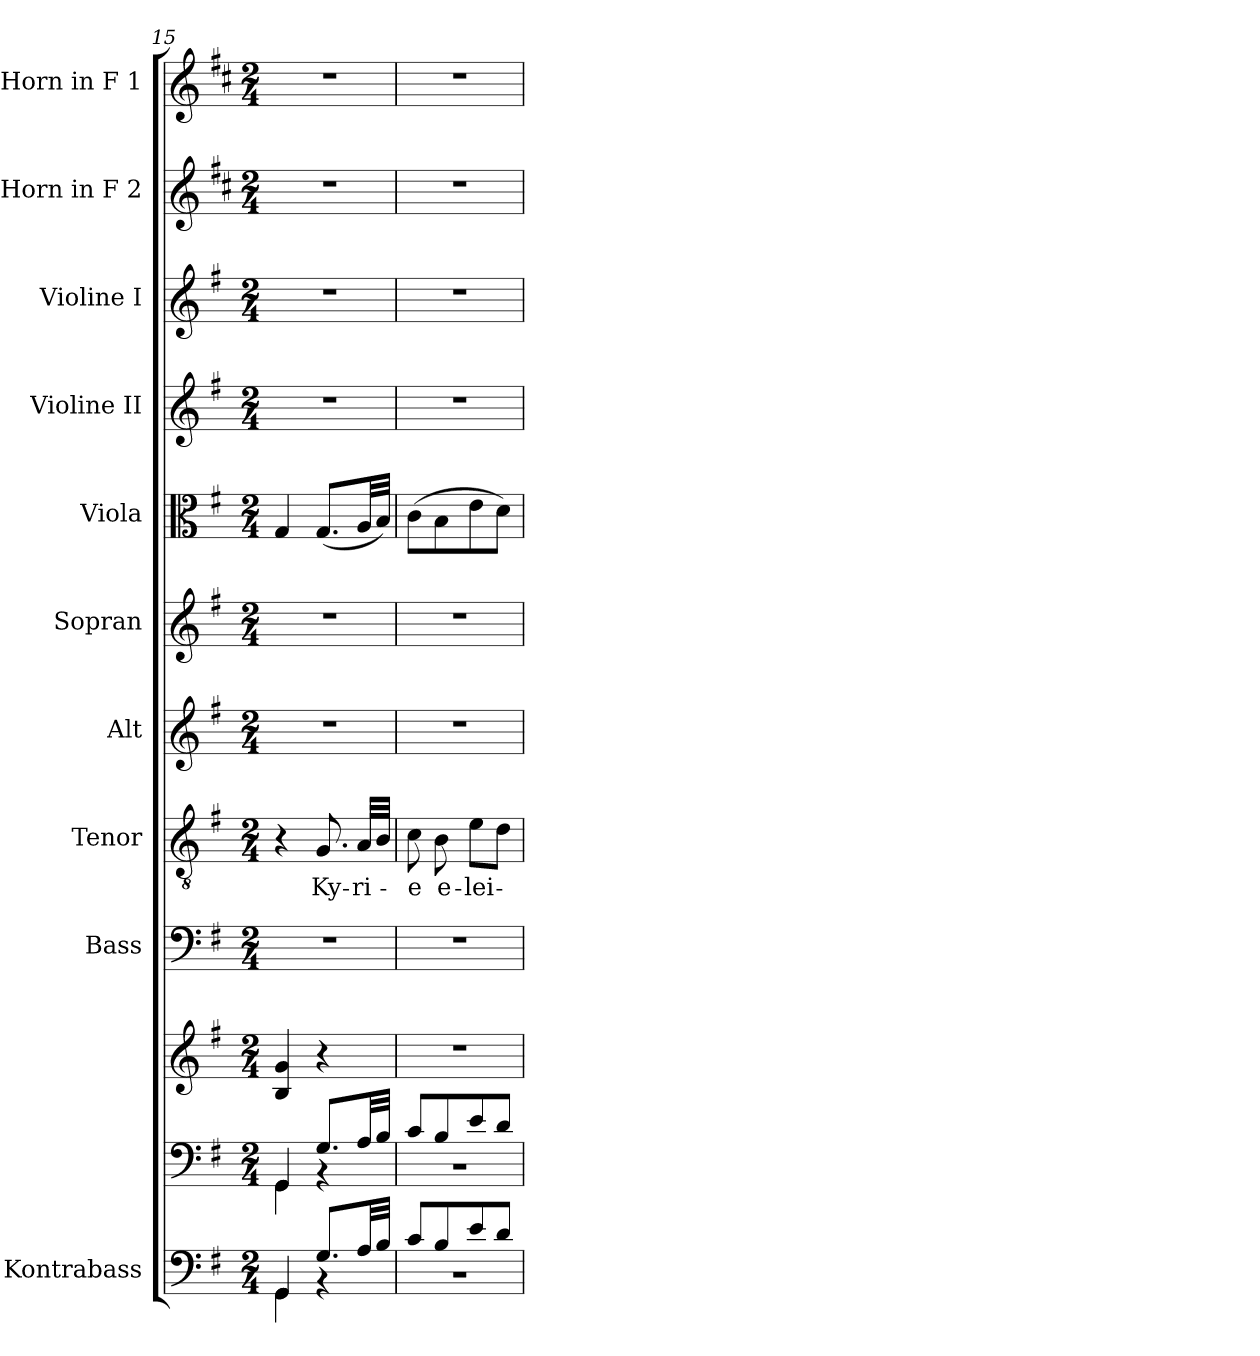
**kern	**kern	**kern	**kern	**kern	**text	**kern	**kern	**kern	**kern	**kern	**kern	**kern
*part11	*part10	*part10	*part9	*part8	*part8	*part7	*part6	*part5	*part4	*part3	*part2	*part1
*staff12	*staff11	*staff10	*staff9	*staff8	*staff8	*staff7	*staff6	*staff5	*staff4	*staff3	*staff2	*staff1
*I"Kontrabass	*	*	*I"Bass	*I"Tenor	*	*I"Alt	*I"Sopran	*I"Viola	*I"Violine II	*I"Violine I	*I"Horn in F 2	*I"Horn in F 1
*I'Kb.	*	*	*I'B.	*I'T.	*	*I'A.	*I'S.	*I'Vla.	*I'Vl. II	*I'Vl. I	*	*
!!LO:PB:g=z
*clefF4	*clefF4	*clefG2	*clefF4	*clefGv2	*	*clefG2	*clefG2	*clefC3	*clefG2	*clefG2	*clefG2	*clefG2
*ITrd7c12	*	*	*	*	*	*	*	*	*	*	*ITrd4c7	*ITrd4c7
*k[f#]	*k[f#]	*k[f#]	*k[f#]	*k[f#]	*	*k[f#]	*k[f#]	*k[f#]	*k[f#]	*k[f#]	*k[f#]	*k[f#]
*G:	*G:	*G:	*G:	*G:	*	*G:	*G:	*G:	*G:	*G:	*G:	*G:
*M2/4	*M2/4	*M2/4	*M2/4	*M2/4	*	*M2/4	*M2/4	*M2/4	*M2/4	*M2/4	*M2/4	*M2/4
=15	=15	=15	=15	=15	=15	=15	=15	=15	=15	=15	=15	=15
*^	*^	*	*	*	*	*	*	*	*	*	*	*
4GGG/	4GGG\	4GG/	4GG\	4B/ 4g/	2r	4r	.	2r	2r	4G/	2r	2r	2r	2r
!	!	!	!	!	!	!	!LO:LY:b	!	!	!	!	!	!	!
8.GG/L	4rAA	8.G/L	4rAA	4r	.	8.G/	Ky-	.	.	(<8.G/L	.	.	.	.
!	!	!	!	!	!	!	!LO:LY:b	!	!	!	!	!	!	!
32AA/LL	.	32A/LL	.	.	.	32A/LLL	-ri-	.	.	32A/LL	.	.	.	.
32BB/JJJ	.	32B/JJJ	.	.	.	32B/JJJ	.	.	.	32B/JJJ)	.	.	.	.
=16	=16	=16	=16	=16	=16	=16	=16	=16	=16	=16	=16	=16	=16	=16
!	!LO:N:vis=1	!	!LO:N:vis=1	!	!	!	!LO:LY:b	!	!	!	!	!	!	!
8C/L	2r	8c/L	2r	2r	2r	8c\	-e	2r	2r	(>8c\L	2r	2r	2r	2r
!	!	!	!	!	!	!	!LO:LY:b	!	!	!	!	!	!	!
8BB/	.	8B/	.	.	.	8B\	e-	.	.	8B\	.	.	.	.
!	!	!	!	!	!	!	!LO:LY:b	!	!	!	!	!	!	!
8E/	.	8e/	.	.	.	8e\L	-lei-	.	.	8e\	.	.	.	.
8D/J	.	8d/J	.	.	.	8d\J	.	.	.	8d\J)	.	.	.	.
*v	*v	*	*	*	*	*	*	*	*	*	*	*	*	*
*	*v	*v	*	*	*	*	*	*	*	*	*	*	*
=	=	=	=	=	=	=	=	=	=	=	=	=
*-	*-	*-	*-	*-	*-	*-	*-	*-	*-	*-	*-	*-
